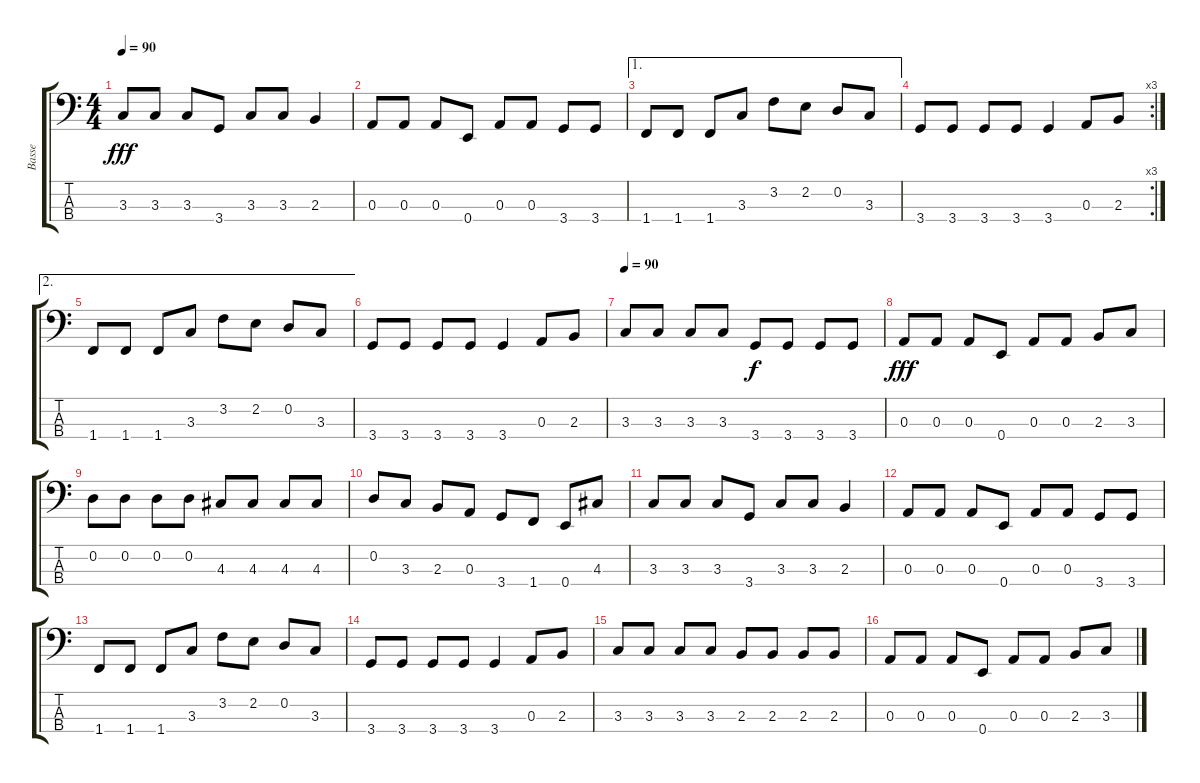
\track ("Basse" "Basse") {instrument electricbassfinger}
\staff {score tabs}
\tuning (G2 D2 A1 E1) {hide}
\ts (4 4)
\tempo 90
\clef f4
\ks c
3.3.8{dy fff} 3.3.8 3.3.8 3.4.8 3.3.8 3.3.8 2.3.4 |
0.3.8 0.3.8 0.3.8 0.4.8 0.3.8 0.3.8 3.4.8 3.4.8 |
\ae 1
1.4.8 1.4.8 1.4.8 3.3.8 3.2.8 2.2.8 0.2.8 3.3.8 |
\rc 3
3.4.8 3.4.8 3.4.8 3.4.8 3.4.4 0.3.8 2.3.8 |
\ae 2
1.4.8 1.4.8 1.4.8 3.3.8 3.2.8 2.2.8 0.2.8 3.3.8 |
3.4.8 3.4.8 3.4.8 3.4.8 3.4.4 0.3.8 2.3.8 |
\tempo 90
3.3.8 3.3.8 3.3.8 3.3.8 3.4.8{dy f} 3.4.8 3.4.8 3.4.8 |
0.3.8{dy fff} 0.3.8 0.3.8 0.4.8 0.3.8 0.3.8 2.3.8 3.3.8 |
0.2.8 0.2.8 0.2.8 0.2.8 4.3.8 4.3.8 4.3.8 4.3.8 |
0.2.8 3.3.8 2.3.8 0.3.8 3.4.8 1.4.8 0.4.8 4.3.8 |
3.3.8 3.3.8 3.3.8 3.4.8 3.3.8 3.3.8 2.3.4 |
0.3.8 0.3.8 0.3.8 0.4.8 0.3.8 0.3.8 3.4.8 3.4.8 |
1.4.8 1.4.8 1.4.8 3.3.8 3.2.8 2.2.8 0.2.8 3.3.8 |
3.4.8 3.4.8 3.4.8 3.4.8 3.4.4 0.3.8 2.3.8 |
3.3.8 3.3.8 3.3.8 3.3.8 2.3.8 2.3.8 2.3.8 2.3.8 |
0.3.8 0.3.8 0.3.8 0.4.8 0.3.8 0.3.8 2.3.8 3.3.8
